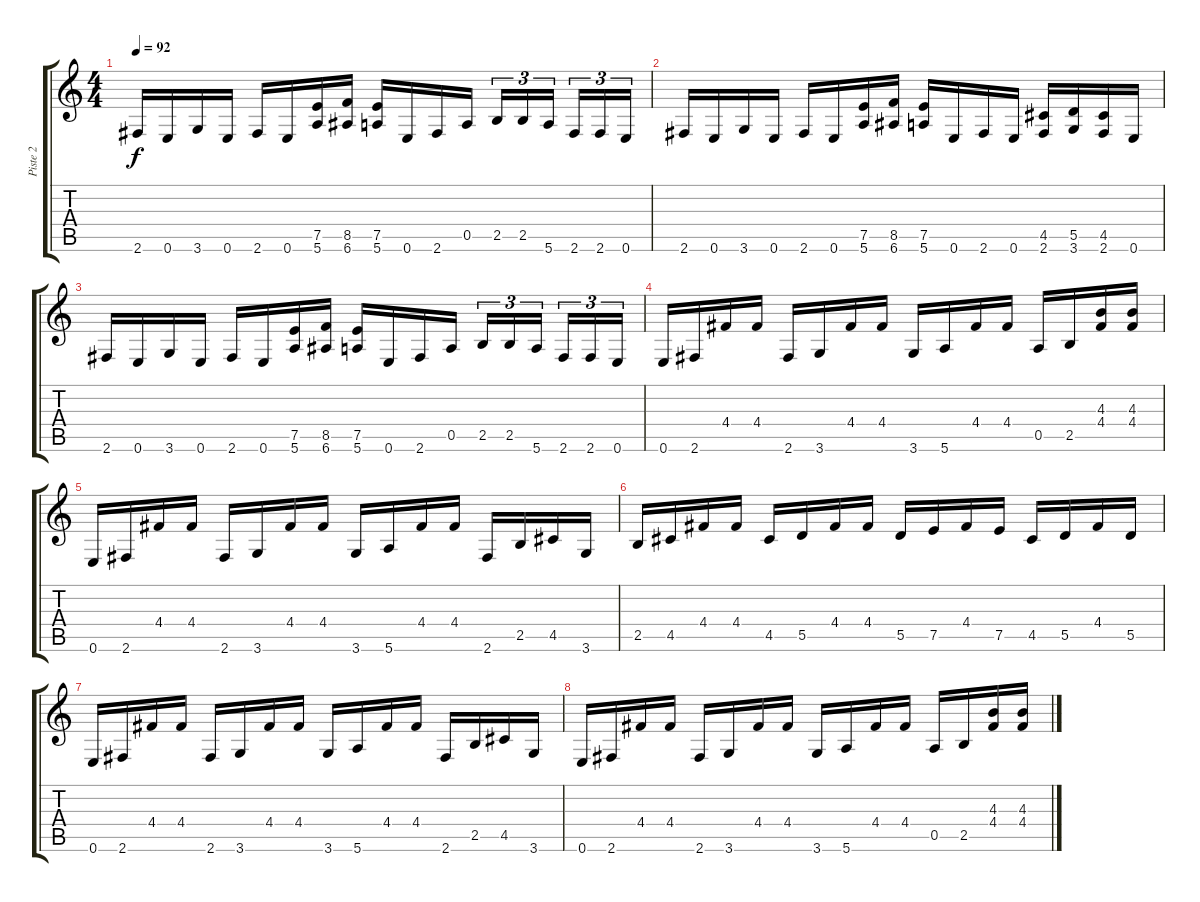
\track ("Piste 2" "Piste 2") {instrument distortionguitar}
\staff {score tabs}
\tuning (E4 B3 G3 D3 A2 E2) {hide}
\ts (4 4)
\tempo 92
\clef g2
\ks c
2.6.16{dy f} 0.6.16 3.6.16 0.6.16 2.6.16 0.6.16 (7.5 5.6).16 (8.5 6.6).16 (7.5 5.6).16 0.6.16 2.6.16 0.5.16 2.5.16{tu (3 2)} 2.5.16{tu (3 2)} 5.6.16{tu (3 2)} 2.6.16{tu (3 2)} 2.6.16{tu (3 2)} 0.6.16{tu (3 2)} |
2.6.16 0.6.16 3.6.16 0.6.16 2.6.16 0.6.16 (7.5 5.6).16 (8.5 6.6).16 (7.5 5.6).16 0.6.16 2.6.16 0.6.16 (4.5 2.6).16 (5.5 3.6).16 (4.5 2.6).16 0.6.16 |
2.6.16 0.6.16 3.6.16 0.6.16 2.6.16 0.6.16 (7.5 5.6).16 (8.5 6.6).16 (7.5 5.6).16 0.6.16 2.6.16 0.5.16 2.5.16{tu (3 2)} 2.5.16{tu (3 2)} 5.6.16{tu (3 2)} 2.6.16{tu (3 2)} 2.6.16{tu (3 2)} 0.6.16{tu (3 2)} |
0.6.16 2.6.16 4.4.16 4.4.16 2.6.16 3.6.16 4.4.16 4.4.16 3.6.16 5.6.16 4.4.16 4.4.16 0.5.16 2.5.16 (4.3 4.4).16 (4.3 4.4).16 |
0.6.16 2.6.16 4.4.16 4.4.16 2.6.16 3.6.16 4.4.16 4.4.16 3.6.16 5.6.16 4.4.16 4.4.16 2.6.16 2.5.16 4.5.16 3.6.16 |
2.5.16 4.5.16 4.4.16 4.4.16 4.5.16 5.5.16 4.4.16 4.4.16 5.5.16 7.5.16 4.4.16 7.5.16 4.5.16 5.5.16 4.4.16 5.5.16 |
0.6.16 2.6.16 4.4.16 4.4.16 2.6.16 3.6.16 4.4.16 4.4.16 3.6.16 5.6.16 4.4.16 4.4.16 2.6.16 2.5.16 4.5.16 3.6.16 |
0.6.16 2.6.16 4.4.16 4.4.16 2.6.16 3.6.16 4.4.16 4.4.16 3.6.16 5.6.16 4.4.16 4.4.16 0.5.16 2.5.16 (4.3 4.4).16 (4.3 4.4).16
